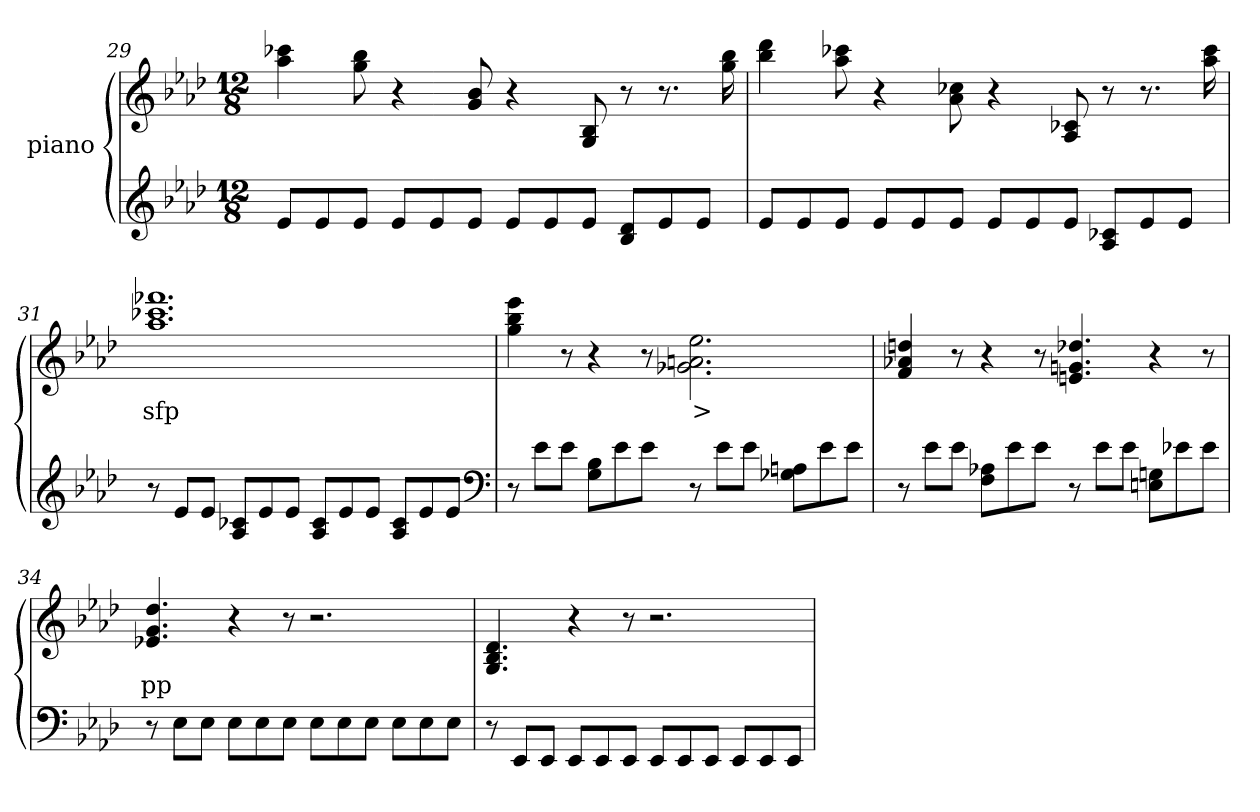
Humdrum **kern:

**kern	**kern	**text
*part2	*part1	*part1
*staff2	*staff1	*staff1
*	*I"piano	*
*clefG2	*clefG2	*
*k[b-e-a-d-]	*k[b-e-a-d-]	*
*f:	*f:	*
*M12/8	*M12/8	*
=29	=29	=29
8e-L	4aa- 4ccc-X	.
8e-	.	.
8e-J	8gg 8bb-	.
8e-L	4r	.
8e-	.	.
8e-J	8g 8b-	.
8e-L	4r	.
8e-	.	.
8e-J	8G 8B-	.
8B- 8d-L	8r	.
8e-	8.r	.
8e-J	.	.
.	16gg 16bb-	.
=30	=30	=30
8e-L	4bb- 4ddd-	.
8e-	.	.
8e-J	8aa- 8ccc-X	.
8e-L	4r	.
8e-	.	.
8e-J	8a- 8cc-	.
8e-L	4r	.
8e-	.	.
8e-J	8A- 8c-	.
8A- 8c-XL	8r	.
8e-	8.r	.
8e-J	.	.
.	16aa- 16ccc-	.
=31	=31	=31
8r	1.aa- 1.ccc-X 1.fff-X	sfp
8e-L	.	.
8e-J	.	.
8A- 8c-XL	.	.
8e-	.	.
8e-J	.	.
8A- 8c-L	.	.
8e-	.	.
8e-J	.	.
8A- 8c-L	.	.
8e-	.	.
8e-J	.	.
*clefF4	*	*
=32	=32	=32
8r	4gg 4bb- 4eee-	.
8e-L	.	.
8e-J	8r	.
8G 8B-L	4r	.
8e-	.	.
8e-J	8r	.
8r	2.g-X 2.an 2.ee-	>
8e-L	.	.
8e-J	.	.
8G-X 8AnL	.	.
8e-	.	.
8e-J	.	.
=33	=33	=33
8r	4f 4a-X 4ddn	.
8e-L	.	.
8e-J	8r	.
8F 8A-XL	4r	.
8e-	.	.
8e-J	8r	.
8r	4.en 4.gn 4.dd-X	.
8e-L	.	.
8e-J	.	.
8En 8GnL	4r	.
8e-X	.	.
8e-J	8r	.
=34	=34	=34
8r	4.e-X 4.g 4.dd-	pp
8E-L	.	.
8E-J	.	.
8E-L	4r	.
8E-	.	.
8E-J	8r	.
8E-L	2.r	.
8E-	.	.
8E-J	.	.
8E-L	.	.
8E-	.	.
8E-J	.	.
=35	=35	=35
8r	4.G 4.B- 4.d-	.
8EE-L	.	.
8EE-J	.	.
8EE-L	4r	.
8EE-	.	.
8EE-J	8r	.
8EE-L	2.r	.
8EE-	.	.
8EE-J	.	.
8EE-L	.	.
8EE-	.	.
8EE-J	.	.
=	=	=
*-	*-	*-
